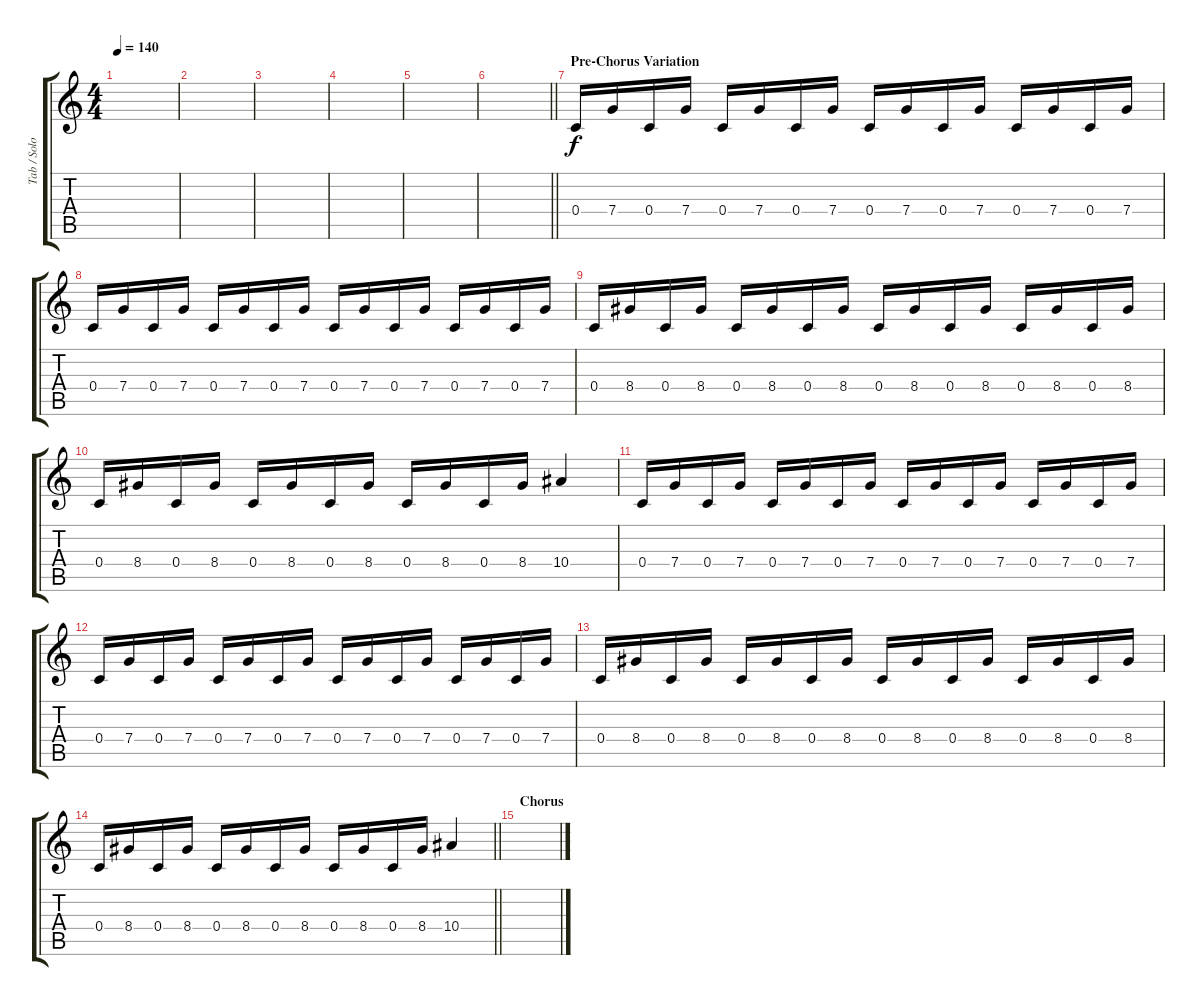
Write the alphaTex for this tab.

\track ("Tab / Solo Guitar" "Tab / Solo") {instrument distortionguitar}
\staff {score tabs}
\tuning (D4 A3 F3 C3 G2 C2) {hide}
\ts (4 4)
\tempo 140
\clef g2
\ks c
|
|
|
|
|
\barLineRight lightlight
|
\section ("" "Pre-Chorus Variation")
0.4.16 7.4.16 0.4.16 7.4.16 0.4.16 7.4.16 0.4.16 7.4.16 0.4.16 7.4.16 0.4.16 7.4.16 0.4.16 7.4.16 0.4.16 7.4.16 |
0.4.16 7.4.16 0.4.16 7.4.16 0.4.16 7.4.16 0.4.16 7.4.16 0.4.16 7.4.16 0.4.16 7.4.16 0.4.16 7.4.16 0.4.16 7.4.16 |
0.4.16 8.4.16 0.4.16 8.4.16 0.4.16 8.4.16 0.4.16 8.4.16 0.4.16 8.4.16 0.4.16 8.4.16 0.4.16 8.4.16 0.4.16 8.4.16 |
0.4.16 8.4.16 0.4.16 8.4.16 0.4.16 8.4.16 0.4.16 8.4.16 0.4.16 8.4.16 0.4.16 8.4.16 10.4.4 |
0.4.16 7.4.16 0.4.16 7.4.16 0.4.16 7.4.16 0.4.16 7.4.16 0.4.16 7.4.16 0.4.16 7.4.16 0.4.16 7.4.16 0.4.16 7.4.16 |
0.4.16 7.4.16 0.4.16 7.4.16 0.4.16 7.4.16 0.4.16 7.4.16 0.4.16 7.4.16 0.4.16 7.4.16 0.4.16 7.4.16 0.4.16 7.4.16 |
0.4.16 8.4.16 0.4.16 8.4.16 0.4.16 8.4.16 0.4.16 8.4.16 0.4.16 8.4.16 0.4.16 8.4.16 0.4.16 8.4.16 0.4.16 8.4.16 |
\barLineRight lightlight
0.4.16 8.4.16 0.4.16 8.4.16 0.4.16 8.4.16 0.4.16 8.4.16 0.4.16 8.4.16 0.4.16 8.4.16 10.4.4 |
\section ("" "Chorus")
